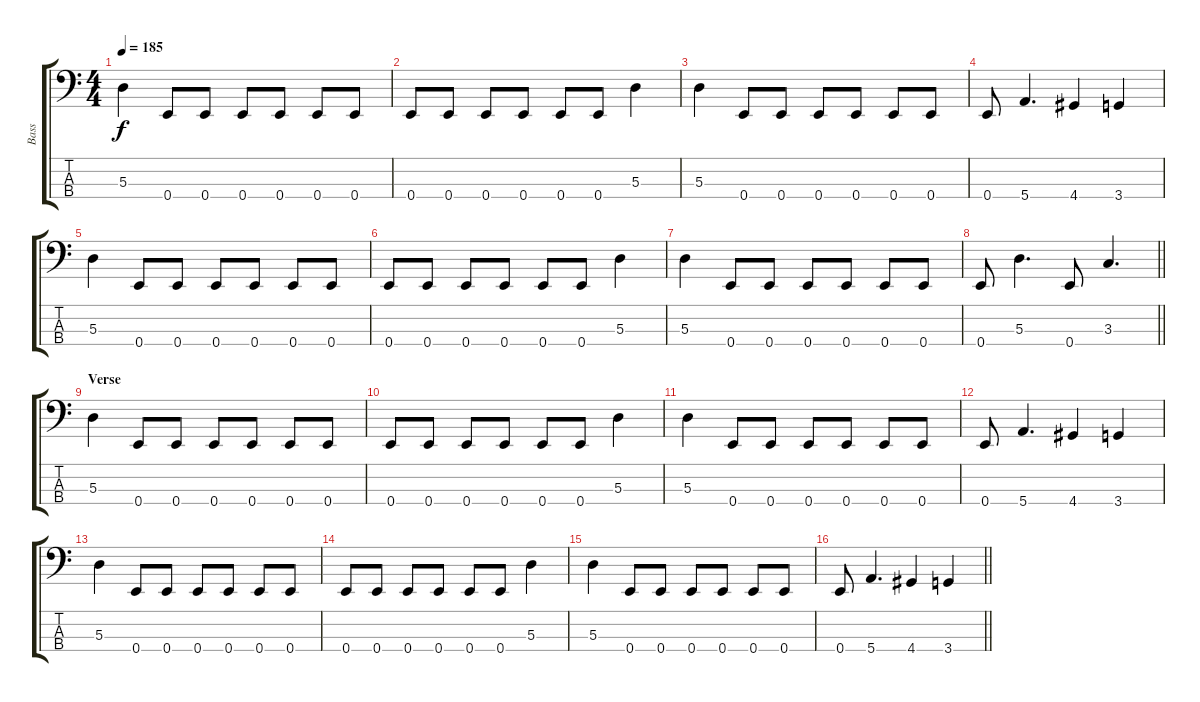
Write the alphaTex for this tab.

\track ("Bass" "Bass") {instrument electricbasspick}
\staff {score tabs}
\tuning (G2 D2 A1 E1) {hide}
\ts (4 4)
\tempo 185
\clef f4
\ks c
5.3.4{dy f} 0.4.8 0.4.8 0.4.8 0.4.8 0.4.8 0.4.8 |
0.4.8 0.4.8 0.4.8 0.4.8 0.4.8 0.4.8 5.3.4 |
5.3.4 0.4.8 0.4.8 0.4.8 0.4.8 0.4.8 0.4.8 |
0.4.8 5.4.4{d} 4.4.4 3.4.4 |
5.3.4 0.4.8 0.4.8 0.4.8 0.4.8 0.4.8 0.4.8 |
0.4.8 0.4.8 0.4.8 0.4.8 0.4.8 0.4.8 5.3.4 |
5.3.4 0.4.8 0.4.8 0.4.8 0.4.8 0.4.8 0.4.8 |
\barLineRight lightlight
0.4.8 5.3.4{d} 0.4.8 3.3.4{d} |
\section ("" "Verse")
5.3.4 0.4.8 0.4.8 0.4.8 0.4.8 0.4.8 0.4.8 |
0.4.8 0.4.8 0.4.8 0.4.8 0.4.8 0.4.8 5.3.4 |
5.3.4 0.4.8 0.4.8 0.4.8 0.4.8 0.4.8 0.4.8 |
0.4.8 5.4.4{d} 4.4.4 3.4.4 |
5.3.4 0.4.8 0.4.8 0.4.8 0.4.8 0.4.8 0.4.8 |
0.4.8 0.4.8 0.4.8 0.4.8 0.4.8 0.4.8 5.3.4 |
5.3.4 0.4.8 0.4.8 0.4.8 0.4.8 0.4.8 0.4.8 |
\barLineRight lightlight
0.4.8 5.4.4{d} 4.4.4 3.4.4
